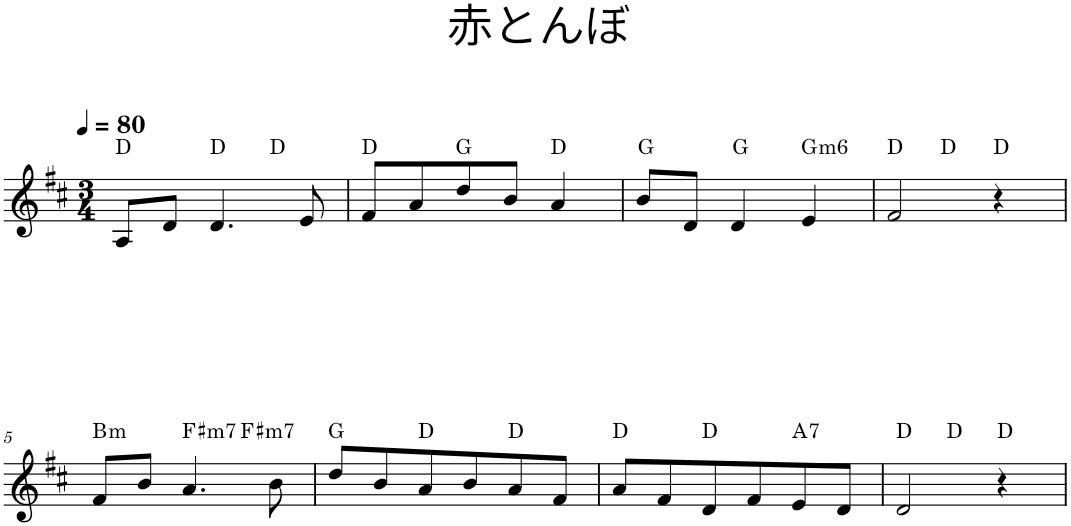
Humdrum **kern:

**kern	**harte
*part1	*part1
*staff1	*
*I"Piano	*
*I'Pno.	*
*clefG2	*
*k[f#c#]	*
*D:	*
*M3/4	*
*MM80	*
=1	=1
*^	*
8A/L	2ryy	D:maj
8d/J	.	.
4.d/	.	D:maj
.	4ryy	D:maj
8e/	.	.
*v	*v	*
=2	=2
8f#/L	D:maj
8a/	.
8dd/	G:maj
8b/J	.
4a/	D:maj
=3	=3
8b/L	G:maj
8d/J	.
4d/	G:maj
!	!LO:H:kt=m6
4e/	G:min6
=4	=4
*^	*
2f#/	4ryy	D:maj
.	2ryy	D:maj
4r	.	D:maj
!!LO:LB:g=z	!!
=5	=5	=5
!	!	!LO:H:kt=m
8f#/L	2ryy	B:min
8b/J	.	.
!	!	!LO:H:kt=♯m
4.a/	.	.
!	!	!LO:H:kt=♯m
.	4ryy	.
8b\	.	.
*v	*v	*
=6	=6
8dd/L	G:maj
8b/	.
8a/	D:maj
8b/	.
8a/	D:maj
8f#/J	.
=7	=7
8a/L	D:maj
8f#/	.
8d/	D:maj
8f#/	.
!	!LO:H:kt=7
8e/	A:7
8d/J	.
=8	=8
*^	*
2d/	4ryy	D:maj
.	2ryy	D:maj
4r	.	D:maj
*v	*v	*
=	=
*-	*-
